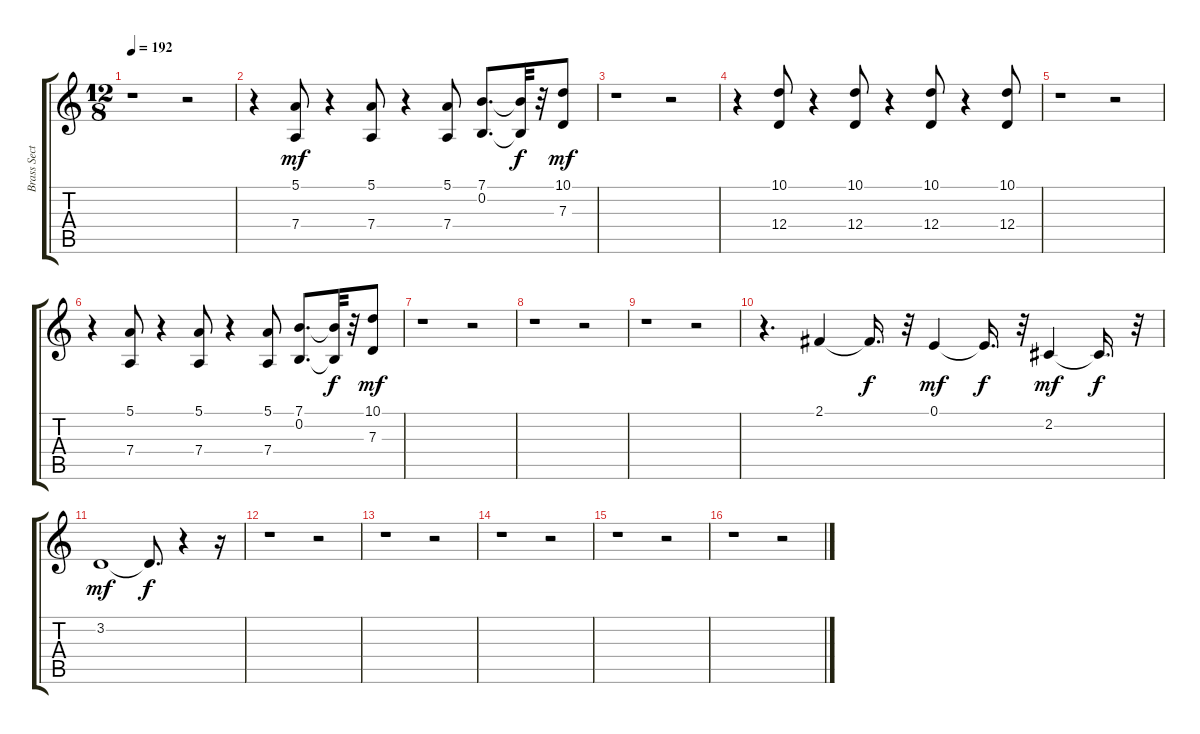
\track ("Brass Sect" "Brass Sect") {instrument brasssection}
\staff {score tabs}
\tuning (E4 B3 G3 D3 A2 E2) {hide}
\ts (12 8)
\tempo 192
\clef g2
\ks c
r.1{dy mf} r.2 |
r.4 (5.1 7.4).8 r.4 (5.1 7.4).8 r.4 (5.1 7.4).8 (7.1 0.2).8{d} (7.1{t} 0.2{t}).32{dy f} r.32 (10.1 7.3).8{dy mf} |
r.1 r.2 |
r.4 (10.1 12.4).8 r.4 (10.1 12.4).8 r.4 (10.1 12.4).8 r.4 (10.1 12.4).8 |
r.1 r.2 |
r.4 (5.1 7.4).8 r.4 (5.1 7.4).8 r.4 (5.1 7.4).8 (7.1 0.2).8{d} (7.1{t} 0.2{t}).32{dy f} r.32 (10.1 7.3).8{dy mf} |
r.1 r.2 |
r.1 r.2 |
r.1 r.2 |
r.4{d} 2.1.4 2.1{t}.16{d dy f} r.32 0.1.4{dy mf} 0.1{t}.16{d dy f} r.32 2.2.4{dy mf} 2.2{t}.16{d dy f} r.32 |
3.2.1{dy mf} 3.2{t}.8{d dy f} r.4 r.16 |
r.1 r.2 |
r.1 r.2 |
r.1 r.2 |
r.1 r.2 |
r.1 r.2
